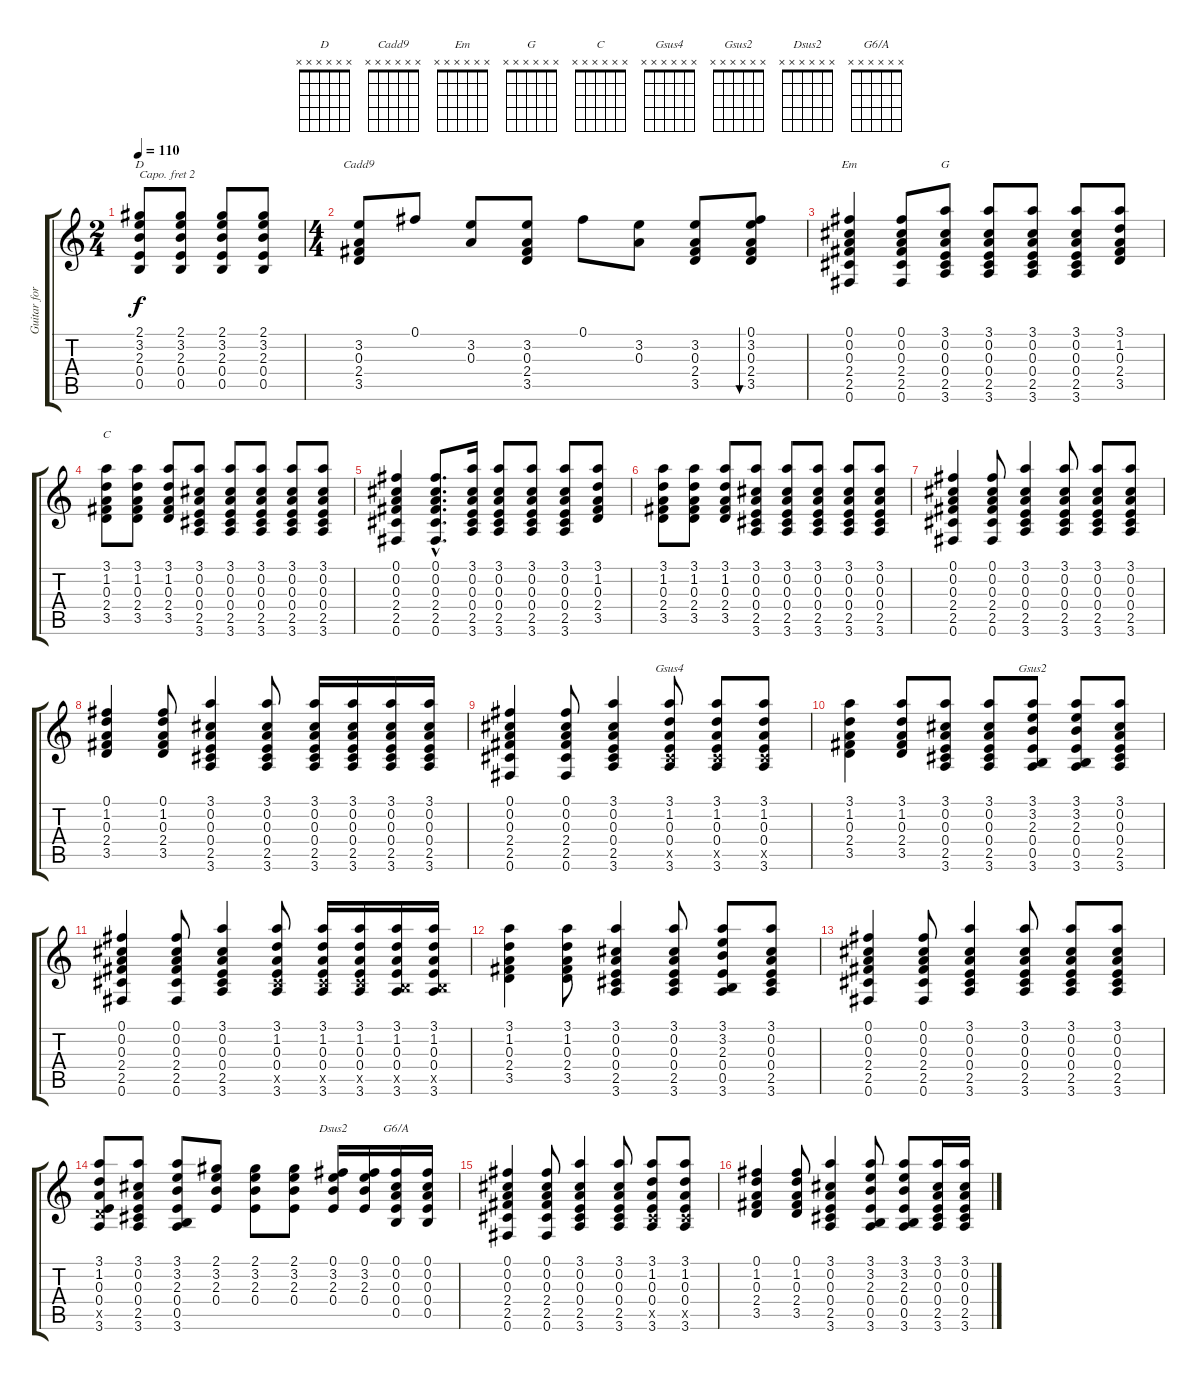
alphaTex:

\track ("Guitar for sound" "Guitar for") {instrument acousticguitarnylon}
\staff {score tabs}
\capo 2
\tuning (E4 B3 G3 D3 A2 E2) {hide}
\chord ("D" x x x x x x) {firstfret 0}
\chord ("Cadd9" x x x x x x) {firstfret 0}
\chord ("Em" x x x x x x) {firstfret 0}
\chord ("G" x x x x x x) {firstfret 0}
\chord ("C" x x x x x x) {firstfret 0}
\chord ("Gsus4" x x x x x x) {firstfret 0}
\chord ("Gsus2" x x x x x x) {firstfret 0}
\chord ("Dsus2" x x x x x x) {firstfret 0}
\chord ("G6/A" x x x x x x) {firstfret 0}
\ts (2 4)
\tempo 110
\clef g2
\ks c
(2.1 3.2 2.3 0.4 0.5).8{ch "D" dy f} (2.1 3.2 2.3 0.4 0.5).8 (2.1 3.2 2.3 0.4 0.5).8 (2.1 3.2 2.3 0.4 0.5).8 |
\ts (4 4)
(3.2 0.3 2.4 3.5).8{ch "Cadd9"} 0.1.8 (3.2 0.3).8 (3.2 0.3 2.4 3.5).8 0.1.8 (3.2 0.3).8 (3.2 0.3 2.4 3.5).8 (0.1 3.2 0.3 2.4 3.5).8{bu 240} |
(0.1 0.2 0.3 2.4 2.5 0.6).4{ch "Em"} (0.1 0.2 0.3 2.4 2.5 0.6).8 (3.1 0.2 0.3 0.4 2.5 3.6).8{ch "G"} (3.1 0.2 0.3 0.4 2.5 3.6).8 (3.1 0.2 0.3 0.4 2.5 3.6).8 (3.1 0.2 0.3 0.4 2.5 3.6).8 (3.1 1.2 0.3 2.4 3.5).8 |
(3.1 1.2 0.3 2.4 3.5).8{ch "C"} (3.1 1.2 0.3 2.4 3.5).8 (3.1 1.2 0.3 2.4 3.5).8 (3.1 0.2 0.3 0.4 2.5 3.6).8 (3.1 0.2 0.3 0.4 2.5 3.6).8 (3.1 0.2 0.3 0.4 2.5 3.6).8 (3.1 0.2 0.3 0.4 2.5 3.6).8 (3.1 0.2 0.3 0.4 2.5 3.6).8 |
(0.1 0.2 0.3 2.4 2.5 0.6).4 (0.1{hac} 0.2{hac} 0.3{hac} 2.4{hac} 2.5{hac} 0.6{hac}).8{d} (3.1 0.2 0.3 0.4 2.5 3.6).16 (3.1 0.2 0.3 0.4 2.5 3.6).8 (3.1 0.2 0.3 0.4 2.5 3.6).8 (3.1 0.2 0.3 0.4 2.5 3.6).8 (3.1 1.2 0.3 2.4 3.5).8 |
(3.1 1.2 0.3 2.4 3.5).8 (3.1 1.2 0.3 2.4 3.5).8 (3.1 1.2 0.3 2.4 3.5).8 (3.1 0.2 0.3 0.4 2.5 3.6).8 (3.1 0.2 0.3 0.4 2.5 3.6).8 (3.1 0.2 0.3 0.4 2.5 3.6).8 (3.1 0.2 0.3 0.4 2.5 3.6).8 (3.1 0.2 0.3 0.4 2.5 3.6).8 |
(0.1 0.2 0.3 2.4 2.5 0.6).4 (0.1 0.2 0.3 2.4 2.5 0.6).8 (3.1 0.2 0.3 0.4 2.5 3.6).4 (3.1 0.2 0.3 0.4 2.5 3.6).8 (3.1 0.2 0.3 0.4 2.5 3.6).8 (3.1 0.2 0.3 0.4 2.5 3.6).8 |
(0.1 1.2 0.3 2.4 3.5).4 (0.1 1.2 0.3 2.4 3.5).8 (3.1 0.2 0.3 0.4 2.5 3.6).4 (3.1 0.2 0.3 0.4 2.5 3.6).8 (3.1 0.2 0.3 0.4 2.5 3.6).16 (3.1 0.2 0.3 0.4 2.5 3.6).16 (3.1 0.2 0.3 0.4 2.5 3.6).16 (3.1 0.2 0.3 0.4 2.5 3.6).16 |
(0.1 0.2 0.3 2.4 2.5 0.6).4 (0.1 0.2 0.3 2.4 2.5 0.6).8 (3.1 0.2 0.3 0.4 2.5 3.6).4 (3.1 1.2 0.3 0.4 2.5{x} 3.6).8{ch "Gsus4"} (3.1 1.2 0.3 0.4 2.5{x} 3.6).8 (3.1 1.2 0.3 0.4 2.5{x} 3.6).8 |
(3.1 1.2 0.3 2.4 3.5).4 (3.1 1.2 0.3 2.4 3.5).8 (3.1 0.2 0.3 0.4 2.5 3.6).8 (3.1 0.2 0.3 0.4 2.5 3.6).8 (3.1 3.2 2.3 0.4 0.5 3.6).8{ch "Gsus2"} (3.1 3.2 2.3 0.4 0.5 3.6).8 (3.1 0.2 0.3 0.4 2.5 3.6).8 |
(0.1 0.2 0.3 2.4 2.5 0.6).4 (0.1 0.2 0.3 2.4 2.5 0.6).8 (3.1 0.2 0.3 0.4 2.5 3.6).4 (3.1 1.2 0.3 0.4 2.5{x} 3.6).8 (3.1 1.2 0.3 0.4 2.5{x} 3.6).16 (3.1 1.2 0.3 0.4 2.5{x} 3.6).16 (3.1 1.2 0.3 0.4 0.5{x} 3.6).16 (3.1 1.2 0.3 0.4 0.5{x} 3.6).16 |
(3.1 1.2 0.3 2.4 3.5).4 (3.1 1.2 0.3 2.4 3.5).8 (3.1 0.2 0.3 0.4 2.5 3.6).4 (3.1 0.2 0.3 0.4 2.5 3.6).8 (3.1 3.2 2.3 0.4 0.5 3.6).8 (3.1 0.2 0.3 0.4 2.5 3.6).8 |
(0.1 0.2 0.3 2.4 2.5 0.6).4 (0.1 0.2 0.3 2.4 2.5 0.6).8 (3.1 0.2 0.3 0.4 2.5 3.6).4 (3.1 0.2 0.3 0.4 2.5 3.6).8 (3.1 0.2 0.3 0.4 2.5 3.6).8 (3.1 0.2 0.3 0.4 2.5 3.6).8 |
(3.1 1.2 0.3 0.4 3.5{x} 3.6).8 (3.1 0.2 0.3 0.4 2.5 3.6).8 (3.1 3.2 2.3 0.4 0.5 3.6).8 (2.1 3.2 2.3 0.4).8 (2.1 3.2 2.3 0.4).8 (2.1 3.2 2.3 0.4).8 (0.1 3.2 2.3 0.4).16{ch "Dsus2"} (0.1 3.2 2.3 0.4).16 (0.1 0.2 0.3 0.4 0.5).16{ch "G6/A"} (0.1 0.2 0.3 0.4 0.5).16 |
(0.1 0.2 0.3 2.4 2.5 0.6).4 (0.1 0.2 0.3 2.4 2.5 0.6).8 (3.1 0.2 0.3 0.4 2.5 3.6).4 (3.1 0.2 0.3 0.4 2.5 3.6).8 (3.1 1.2 0.3 0.4 2.5{x} 3.6).8 (3.1 1.2 0.3 0.4 2.5{x} 3.6).8 |
(0.1 1.2 0.3 2.4 3.5).4 (0.1 1.2 0.3 2.4 3.5).8 (3.1 0.2 0.3 0.4 2.5 3.6).4 (3.1 3.2 2.3 0.4 0.5 3.6).8 (3.1 3.2 2.3 0.4 0.5 3.6).8 (3.1 0.2 0.3 0.4 2.5 3.6).16 (3.1 0.2 0.3 0.4 2.5 3.6).16
